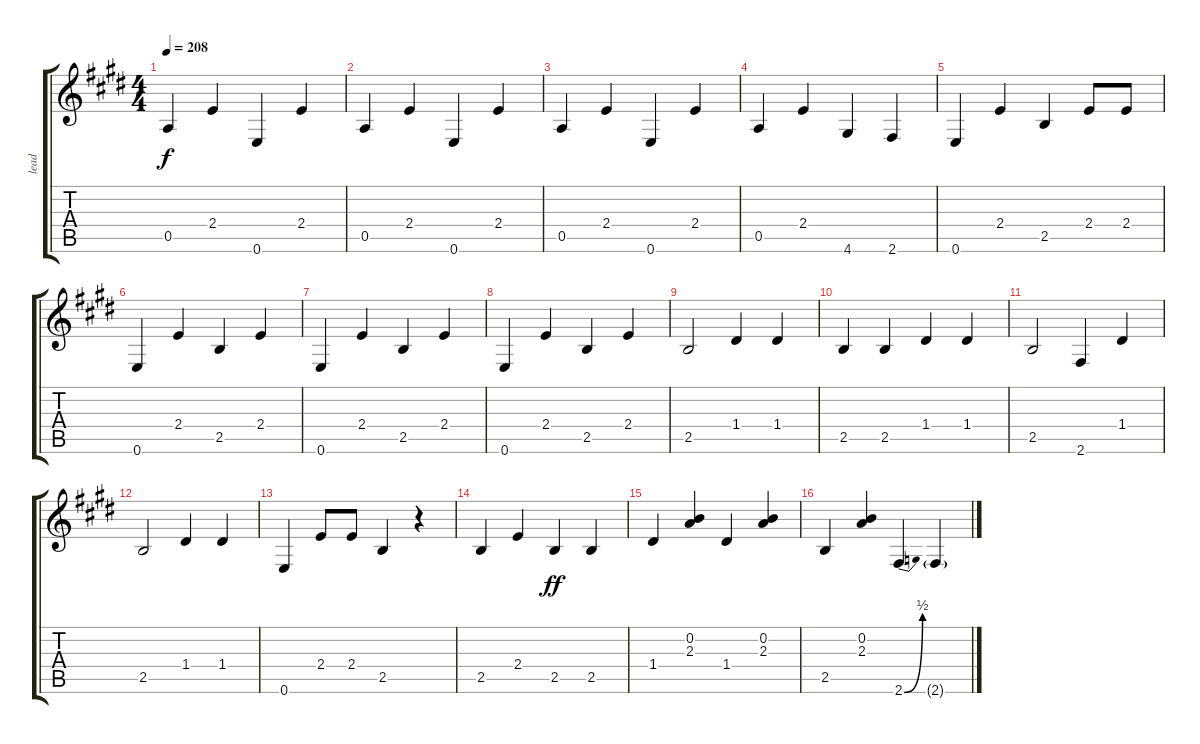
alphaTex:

\track ("lead" "lead") {instrument electricguitarmuted}
\staff {score tabs}
\tuning (E4 B3 G3 D3 A2 E2) {hide}
\ts (4 4)
\tempo 208
\clef g2
\ks e
0.5.4{dy f} 2.4.4 0.6.4 2.4.4 |
0.5.4 2.4.4 0.6.4 2.4.4 |
0.5.4 2.4.4 0.6.4 2.4.4 |
0.5.4 2.4.4 4.6.4 2.6.4 |
0.6.4 2.4.4 2.5.4 2.4.8 2.4.8 |
0.6.4 2.4.4 2.5.4 2.4.4 |
0.6.4 2.4.4 2.5.4 2.4.4 |
0.6.4 2.4.4 2.5.4 2.4.4 |
2.5.2 1.4.4 1.4.4 |
2.5.4 2.5.4 1.4.4 1.4.4 |
2.5.2 2.6.4 1.4.4 |
2.5.2 1.4.4 1.4.4 |
0.6.4 2.4.8 2.4.8 2.5.4 r.4 |
2.5.4 2.4.4 2.5.4{dy ff volume 16} 2.5.4 |
1.4.4 (0.2 2.3).4 1.4.4 (0.2 2.3).4 |
2.5.4 (0.2 2.3).4 2.6{be (bend 0 0 60 2)}.4 2.6{g}.4
